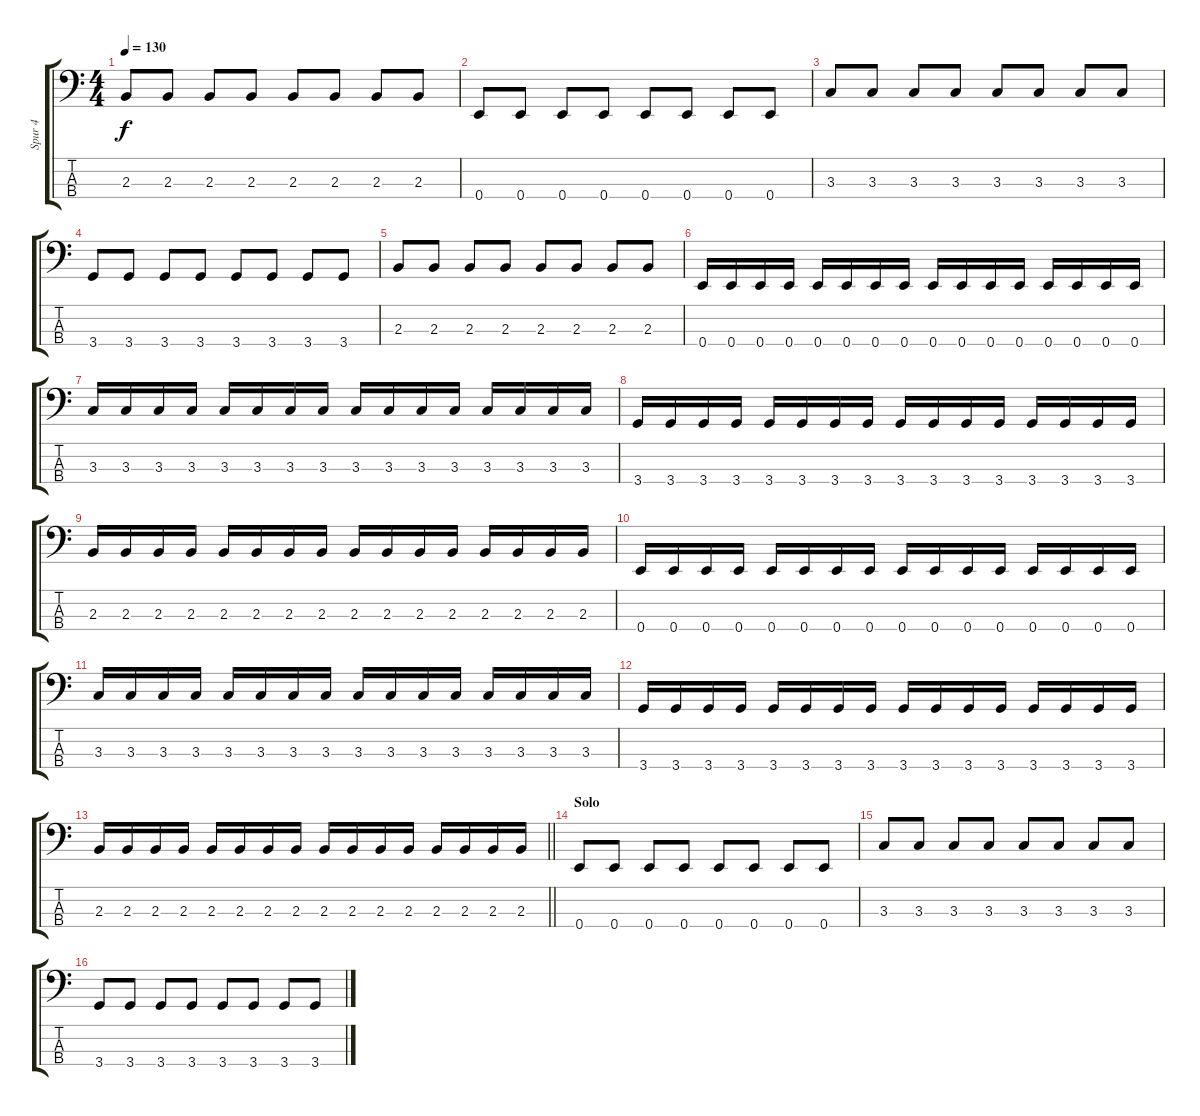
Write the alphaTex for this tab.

\track ("Spur 4" "Spur 4") {instrument electricbassfinger}
\staff {score tabs}
\tuning (G2 D2 A1 E1) {hide}
\ts (4 4)
\tempo 130
\clef f4
\ks c
2.3.8{dy f} 2.3.8 2.3.8 2.3.8 2.3.8 2.3.8 2.3.8 2.3.8 |
0.4.8 0.4.8 0.4.8 0.4.8 0.4.8 0.4.8 0.4.8 0.4.8 |
3.3.8 3.3.8 3.3.8 3.3.8 3.3.8 3.3.8 3.3.8 3.3.8 |
3.4.8 3.4.8 3.4.8 3.4.8 3.4.8 3.4.8 3.4.8 3.4.8 |
2.3.8 2.3.8 2.3.8 2.3.8 2.3.8 2.3.8 2.3.8 2.3.8 |
0.4.16 0.4.16 0.4.16 0.4.16 0.4.16 0.4.16 0.4.16 0.4.16 0.4.16 0.4.16 0.4.16 0.4.16 0.4.16 0.4.16 0.4.16 0.4.16 |
3.3.16 3.3.16 3.3.16 3.3.16 3.3.16 3.3.16 3.3.16 3.3.16 3.3.16 3.3.16 3.3.16 3.3.16 3.3.16 3.3.16 3.3.16 3.3.16 |
3.4.16 3.4.16 3.4.16 3.4.16 3.4.16 3.4.16 3.4.16 3.4.16 3.4.16 3.4.16 3.4.16 3.4.16 3.4.16 3.4.16 3.4.16 3.4.16 |
2.3.16 2.3.16 2.3.16 2.3.16 2.3.16 2.3.16 2.3.16 2.3.16 2.3.16 2.3.16 2.3.16 2.3.16 2.3.16 2.3.16 2.3.16 2.3.16 |
0.4.16 0.4.16 0.4.16 0.4.16 0.4.16 0.4.16 0.4.16 0.4.16 0.4.16 0.4.16 0.4.16 0.4.16 0.4.16 0.4.16 0.4.16 0.4.16 |
3.3.16 3.3.16 3.3.16 3.3.16 3.3.16 3.3.16 3.3.16 3.3.16 3.3.16 3.3.16 3.3.16 3.3.16 3.3.16 3.3.16 3.3.16 3.3.16 |
3.4.16 3.4.16 3.4.16 3.4.16 3.4.16 3.4.16 3.4.16 3.4.16 3.4.16 3.4.16 3.4.16 3.4.16 3.4.16 3.4.16 3.4.16 3.4.16 |
\barLineRight lightlight
2.3.16 2.3.16 2.3.16 2.3.16 2.3.16 2.3.16 2.3.16 2.3.16 2.3.16 2.3.16 2.3.16 2.3.16 2.3.16 2.3.16 2.3.16 2.3.16 |
\section ("" "Solo")
0.4.8 0.4.8 0.4.8 0.4.8 0.4.8 0.4.8 0.4.8 0.4.8 |
3.3.8 3.3.8 3.3.8 3.3.8 3.3.8 3.3.8 3.3.8 3.3.8 |
3.4.8 3.4.8 3.4.8 3.4.8 3.4.8 3.4.8 3.4.8 3.4.8
